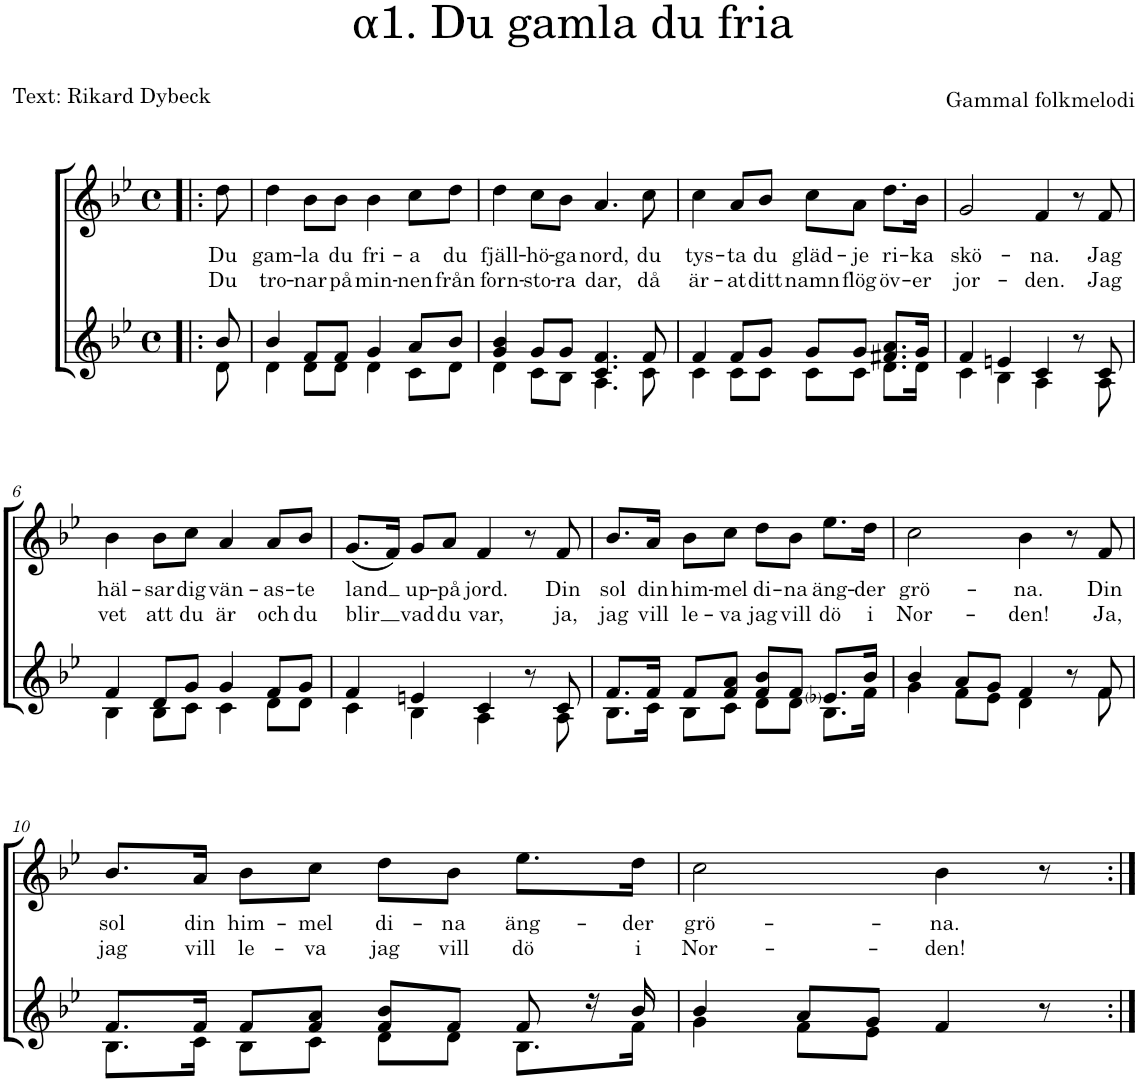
**kern	**kern	**text	**text
*part2	*part1	*part1	*part1
*staff2	*staff1	*staff1	*staff1
*I"Instrument 2	*I"Instrument 1	*	*
*clefG2	*clefG2	*	*
*k[b-e-]	*k[b-e-]	*	*
*B-:	*B-:	*	*
*M4/4	*M4/4	*	*
*met(c)	*met(c)	*	*
=1!|:	=1!|:	=1!|:	=1!|:
*^	*	*	*
!	!	!	!LO:LY:b	!LO:LY:b
8b-/	8d\	8dd\	Du	Du
=2	=2	=2	=2	=2
!	!	!	!LO:LY:b	!LO:LY:b
4b-/	4d\	4dd\	gam-	tro-
!	!	!	!LO:LY:b	!LO:LY:b
8f/L	8d\L	8b-\L	la	nar
!	!	!	!LO:LY:b	!LO:LY:b
8f/J	8d\J	8b-\J	du	på
!	!	!	!LO:LY:b	!LO:LY:b
4g/	4d\	4b-\	fri-	-min-
!	!	!	!LO:LY:b	!LO:LY:b
8a/L	8c\L	8cc\L	-a	nen
!	!	!	!LO:LY:b	!LO:LY:b
8b-/J	8d\J	8dd\J	du	från
=3	=3	=3	=3	=3
!	!	!	!LO:LY:b	!LO:LY:b
4g/ 4b-/	4d\	4dd\	fjäll-	forn-
!	!	!	!LO:LY:b	!LO:LY:b
8g/L	8c\L	8cc\L	-hö-	-sto-
!	!	!	!LO:LY:b	!LO:LY:b
8g/J	8B-\J	8b-\J	-ga	ra
!	!	!	!LO:LY:b	!LO:LY:b
4.c/ 4.f/	4.A\	4.a/	nord,	dar,
!	!	!	!LO:LY:b	!LO:LY:b
8f/	8c\	8cc\	du	då
=4	=4	=4	=4	=4
!	!	!	!LO:LY:b	!LO:LY:b
4f/	4c\	4cc\	tys-	-är-
!	!	!	!LO:LY:b	!LO:LY:b
8f/L	8c\L	8a/L	-ta	at
!	!	!	!LO:LY:b	!LO:LY:b
8g/J	8c\J	8b-/J	du	ditt
!	!	!	!LO:LY:b	!LO:LY:b
8g/L	8c\L	8cc\L	gläd-	-namn
!	!	!	!LO:LY:b	!LO:LY:b
8g/J	8c\J	8a\J	je	flög
!	!	!	!LO:LY:b	!LO:LY:b
8.f#X/ 8.a/L	8.d\L	8.dd\L	ri-	-öv-
!	!	!	!LO:LY:b	!LO:LY:b
16g/Jk	16d\Jk	16b-\Jk	-ka	er
=5	=5	=5	=5	=5
!	!	!	!LO:LY:b	!LO:LY:b
4f/	4c\	2g/	skö-	-jor-
4en/	4B-\	.	.	.
!	!	!	!LO:LY:b	!LO:LY:b
4c/	4A\	4f/	-na.	den.
8r	8ryy	8r	.	.
!	!	!	!LO:LY:b	!LO:LY:b
8c/	8A\	8f/	Jag	Jag
!!LO:LB:g=z
=6	=6	=6	=6	=6
!	!	!	!LO:LY:b	!LO:LY:b
4f/	4B-\	4b-\	häl-	-vet
!	!	!	!LO:LY:b	!LO:LY:b
8d/L	8B-\L	8b-\L	sar	att
!	!	!	!LO:LY:b	!LO:LY:b
8g/J	8c\J	8cc\J	dig	du
!	!	!	!LO:LY:b	!LO:LY:b
4g/	4c\	4a/	vän-	-är
!	!	!	!LO:LY:b	!LO:LY:b
8f/L	8d\L	8a/L	as-	-och
!	!	!	!LO:LY:b	!LO:LY:b
8g/J	8d\J	8b-/J	te	du
=7	=7	=7	=7	=7
!	!	!	!LO:LY:b	!LO:LY:b
4f/	4c\	(<8.g/L	land	blir
.	.	16f/Jk)	.	.
!	!	!	!LO:LY:b	!LO:LY:b
4en/	4B-\	8g/L	up-	-vad
!	!	!	!LO:LY:b	!LO:LY:b
.	.	8a/J	på	du
!	!	!	!LO:LY:b	!LO:LY:b
4c/	4A\	4f/	jord.	var,
8r	8ryy	8r	.	.
!	!	!	!LO:LY:b	!LO:LY:b
8c/	8A\	8f/	Din	ja,
=8	=8	=8	=8	=8
!	!	!	!LO:LY:b	!LO:LY:b
8.f/L	8.B-\L	8.b-/L	sol	jag
!	!	!	!LO:LY:b	!LO:LY:b
16f/Jk	16c\Jk	16a/Jk	din	vill
!	!	!	!LO:LY:b	!LO:LY:b
8f/L	8B-\L	8b-\L	him-	-le-
!	!	!	!LO:LY:b	!LO:LY:b
8f/ 8a/J	8c\J	8cc\J	-mel	va
!	!	!	!LO:LY:b	!LO:LY:b
8f/ 8b-/L	8d\L	8dd\L	di-	-jag
!	!	!	!LO:LY:b	!LO:LY:b
8f/J	8d\J	8b-\J	na	vill
!	!	!	!LO:LY:b	!LO:LY:b
8.e-i/L	8.B-\L	8.ee-\L	äng-	-dö
!	!	!	!LO:LY:b	!LO:LY:b
16b-/Jk	16f\Jk	16dd\Jk	der	i
=9	=9	=9	=9	=9
!	!	!	!LO:LY:b	!LO:LY:b
4b-/	4g\	2cc\	grö-	Nor-
8a/L	8f\L	.	.	.
8g/J	8e-\J	.	.	.
!	!	!	!LO:LY:b	!LO:LY:b
4f/	4d\	4b-\	-na.	-den!
8r	8ryy	8r	.	.
!	!	!	!LO:LY:b	!LO:LY:b
8f/	8f\	8f/	Din	Ja,
!!LO:LB:g=z
=10	=10	=10	=10	=10
!	!	!	!LO:LY:b	!LO:LY:b
8.f/L	8.B-\L	8.b-/L	sol	jag
!	!	!	!LO:LY:b	!LO:LY:b
16f/Jk	16c\Jk	16a/Jk	din	vill
!	!	!	!LO:LY:b	!LO:LY:b
8f/L	8B-\L	8b-\L	him-	-le-
!	!	!	!LO:LY:b	!LO:LY:b
8f/ 8a/J	8c\J	8cc\J	-mel	va
!	!	!	!LO:LY:b	!LO:LY:b
8f/ 8b-/L	8d\L	8dd\L	di-	-jag
!	!	!	!LO:LY:b	!LO:LY:b
8f/J	8d\J	8b-\J	na	vill
!	!	!	!LO:LY:b	!LO:LY:b
8f/	8.B-\L	8.ee-\L	äng-	-dö
16r	.	.	.	.
!	!	!	!LO:LY:b	!LO:LY:b
16b-/	16f\Jk	16dd\Jk	der	i
=11	=11	=11	=11	=11
!	!	!	!LO:LY:b	!LO:LY:b
4b-/	4g\	2cc\	grö-	Nor-
8a/L	8f\L	.	.	.
8g/J	8e-\J	.	.	.
!	!	!	!LO:LY:b	!LO:LY:b
4f/	4ryy	4b-\	-na.	-den!
8r	8ryy	8r	.	.
*v	*v	*	*	*
=:|!	=:|!	=:|!	=:|!
*-	*-	*-	*-
